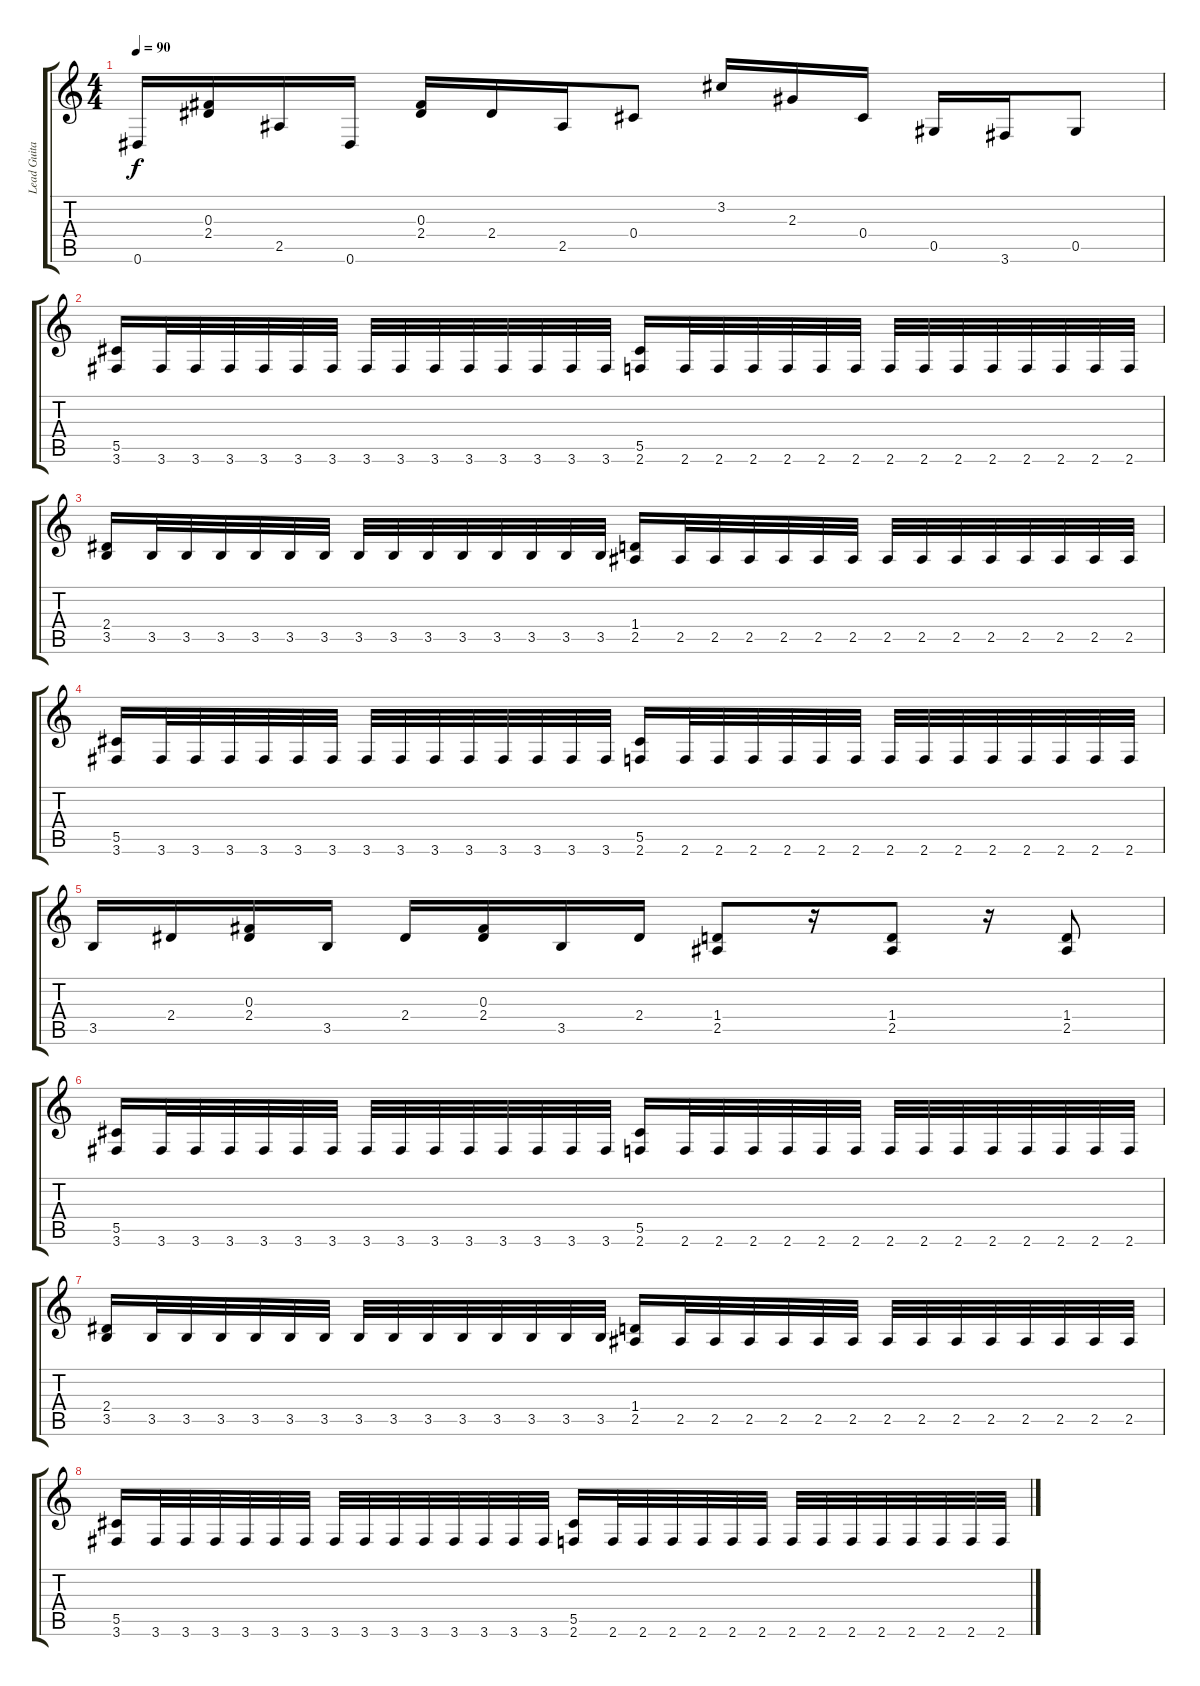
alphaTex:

\track ("Lead Guitar" "Lead Guita") {instrument overdrivenguitar}
\staff {score tabs}
\tuning (Eb4 Bb3 Gb3 Db3 Ab2 Eb2) {hide}
\ts (4 4)
\tempo 90
\clef g2
\ks c
0.6{t}.16{dy f} (0.3 2.4).16 2.5.16 0.6.16 (0.3 2.4).16 2.4.16 2.5.16 0.4.8 3.2.16 2.3.16 0.4.16 0.5.16 3.6.16 0.5.8 |
(5.5 3.6).16 3.6.32 3.6.32 3.6.32 3.6.32 3.6.32 3.6.32 3.6.32 3.6.32 3.6.32 3.6.32 3.6.32 3.6.32 3.6.32 3.6.32 (5.5 2.6).16 2.6.32 2.6.32 2.6.32 2.6.32 2.6.32 2.6.32 2.6.32 2.6.32 2.6.32 2.6.32 2.6.32 2.6.32 2.6.32 2.6.32 |
(2.4 3.5).16 3.5.32 3.5.32 3.5.32 3.5.32 3.5.32 3.5.32 3.5.32 3.5.32 3.5.32 3.5.32 3.5.32 3.5.32 3.5.32 3.5.32 (1.4 2.5).16 2.5.32 2.5.32 2.5.32 2.5.32 2.5.32 2.5.32 2.5.32 2.5.32 2.5.32 2.5.32 2.5.32 2.5.32 2.5.32 2.5.32 |
(5.5 3.6).16 3.6.32 3.6.32 3.6.32 3.6.32 3.6.32 3.6.32 3.6.32 3.6.32 3.6.32 3.6.32 3.6.32 3.6.32 3.6.32 3.6.32 (5.5 2.6).16 2.6.32 2.6.32 2.6.32 2.6.32 2.6.32 2.6.32 2.6.32 2.6.32 2.6.32 2.6.32 2.6.32 2.6.32 2.6.32 2.6.32 |
3.5.16 2.4.16 (0.3 2.4).16 3.5.16 2.4.16 (0.3 2.4).16 3.5.16 2.4.16 (1.4 2.5).8 r.16 (1.4 2.5).8 r.16 (1.4 2.5).8 |
(5.5 3.6).16 3.6.32 3.6.32 3.6.32 3.6.32 3.6.32 3.6.32 3.6.32 3.6.32 3.6.32 3.6.32 3.6.32 3.6.32 3.6.32 3.6.32 (5.5 2.6).16 2.6.32 2.6.32 2.6.32 2.6.32 2.6.32 2.6.32 2.6.32 2.6.32 2.6.32 2.6.32 2.6.32 2.6.32 2.6.32 2.6.32 |
(2.4 3.5).16 3.5.32 3.5.32 3.5.32 3.5.32 3.5.32 3.5.32 3.5.32 3.5.32 3.5.32 3.5.32 3.5.32 3.5.32 3.5.32 3.5.32 (1.4 2.5).16 2.5.32 2.5.32 2.5.32 2.5.32 2.5.32 2.5.32 2.5.32 2.5.32 2.5.32 2.5.32 2.5.32 2.5.32 2.5.32 2.5.32 |
(5.5 3.6).16 3.6.32 3.6.32 3.6.32 3.6.32 3.6.32 3.6.32 3.6.32 3.6.32 3.6.32 3.6.32 3.6.32 3.6.32 3.6.32 3.6.32 (5.5 2.6).16 2.6.32 2.6.32 2.6.32 2.6.32 2.6.32 2.6.32 2.6.32 2.6.32 2.6.32 2.6.32 2.6.32 2.6.32 2.6.32 2.6.32
